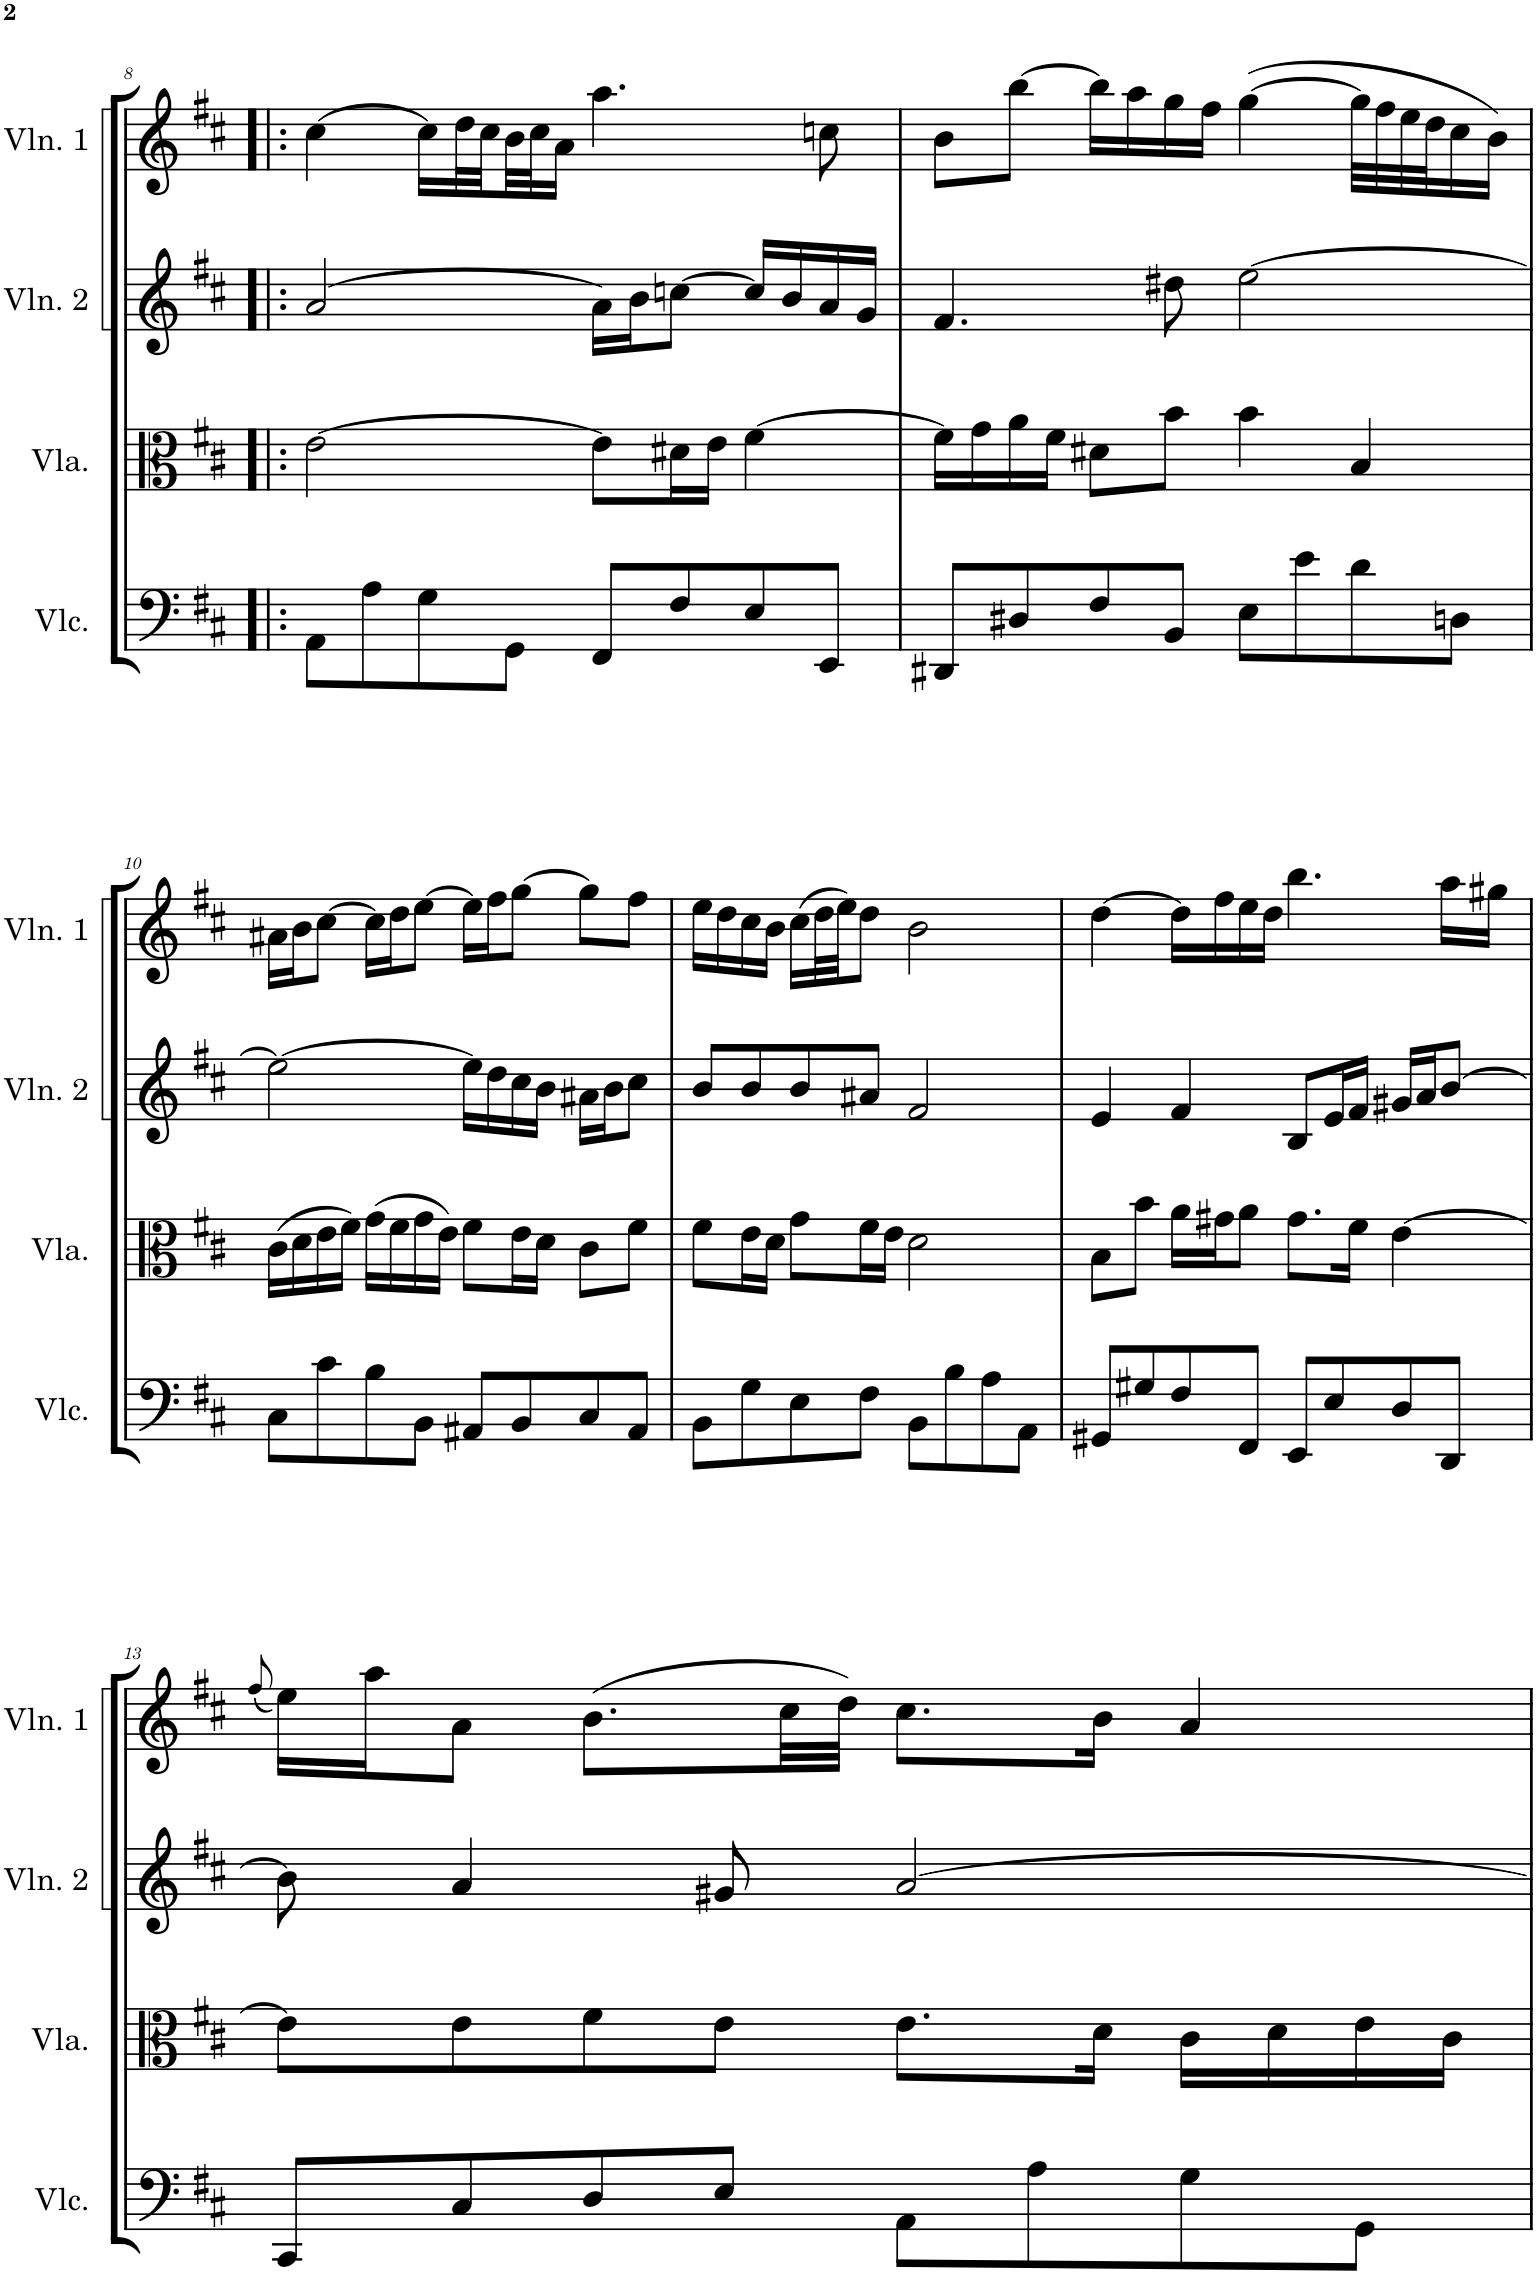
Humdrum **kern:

**kern	**kern	**kern	**kern
*part4	*part3	*part2	*part1
*staff4	*staff3	*staff2	*staff1
*I"Violoncello	*I"Viola	*I"Violin 2	*I"Violins
*I'Vlc.	*I'Vla.	*I'Vln. 2	*I'Vlns.
!!LO:PB:g=z
*clefF4	*clefC3	*clefG2	*clefG2
*k[f#c#]	*k[f#c#]	*k[f#c#]	*k[f#c#]
*M4/4	*M4/4	*M4/4	*M4/4
*met(c)	*met(c)	*met(c)	*met(c)
=8!|:	=8!|:	=8!|:	=8!|:
8AA\L	[2e\	[2a/	[4cc#\
8A\	.	.	.
8G\	.	.	16cc#\LL]
.	.	.	32dd\L
.	.	.	32cc#\
8GG\J	.	.	32b\
.	.	.	32cc#\J
.	.	.	16a\JJ
8FF#/L	8e\L]	16a\LL]	4.aa\
.	.	16b\J	.
8F#/	16d#X\L	[8ccn\J	.
.	16e\JJ	.	.
8E/	[4f#\	16cc/LL]	.
.	.	16b/	.
8EE/J	.	16a/	8ccn\
.	.	16g/JJ	.
=9	=9	=9	=9
8DD#X/L	16f#\LL]	4.f#/	8b\L
.	16g\	.	.
8D#X/	16a\	.	[8bb\J
.	16f#\JJ	.	.
8F#/	8d#X\L	.	16bb\LL]
.	.	.	16aa\
8BB/J	8b\J	8dd#X\	16gg\
.	.	.	16ff#\JJ
8E\L	4b\	[2ee\	([4gg\
8e\	.	.	.
8d\	4B/	.	32gg\LLL]
.	.	.	32ff#\
.	.	.	32ee\
.	.	.	32dd\J
8Dn\J	.	.	16cc#\
.	.	.	16b\JJ)
!!LO:LB:g=z
=10	=10	=10	=10
8C#\L	(16c#\LL	2ee\_	16a#X\LL
.	16d\	.	16b\J
8c#\	16e\	.	[8cc#\J
.	16f#\JJ)	.	.
8B\	(16g\LL	.	16cc#\LL]
.	16f#\	.	16dd\J
8BB\J	16g\	.	[8ee\J
.	16e\JJ)	.	.
8AA#X/L	8f#\L	16ee\LL]	16ee\LL]
.	.	16dd\	16ff#\J
8BB/	16e\L	16cc#\	[8gg\J
.	16d\JJ	16b\JJ	.
8C#/	8c#\L	16a#X\LL	8gg\L]
.	.	16b\J	.
8AA#/J	8f#\J	8cc#\J	8ff#\J
=11	=11	=11	=11
8BB\L	8f#\L	8b/L	16ee\LL
.	.	.	16dd\
8G\	16e\L	8b/	16cc#\
.	16d\JJ	.	16b\JJ
8E\	8g\L	8b/	(16cc#\LL
.	.	.	32dd\L
.	.	.	32ee\JJ)
8F#\J	16f#\L	8a#X/J	8dd\J
.	16e\JJ	.	.
8BB\L	2d\	2f#/	2b\
8B\	.	.	.
8A\	.	.	.
8AA\J	.	.	.
=12	=12	=12	=12
8GG#X/L	8B\L	4e/	[4dd\
8G#X/	8b\J	.	.
8F#/	16a\LL	4f#/	16dd\LL]
.	16g#X\J	.	16ff#\
8FF#/J	8a\J	.	16ee\
.	.	.	16dd\JJ
8EE/L	8.g#\L	8B/L	4.bb\
8E/	.	16e/L	.
.	16f#\Jk	16f#/JJ	.
8D/	[4e\	16g#X/LL	.
.	.	16a/J	.
8DD/J	.	[8b/J	16aa\LL
.	.	.	16gg#X\JJ
!!LO:LB:g=z
=13	=13	=13	=13
.	.	.	(8qff#/
8CC#/L	8e\L]	8b\]	16ee\LL)
.	.	.	16aa\J
8C#/	8e\	4a/	8a\J
8D/	8f#\	.	(8.b\L
8E/J	8e\J	8g#X/	.
.	.	.	32cc#\LL
.	.	.	32dd\JJJ)
8AA\L	8.e\L	[2a/	8.cc#\L
8A\	.	.	.
.	16d\Jk	.	16b\Jk
8G\	16c#\LL	.	4a/
.	16d\	.	.
8GG\J	16e\	.	.
.	16c#\JJ	.	.
=	=	=	=
*-	*-	*-	*-
